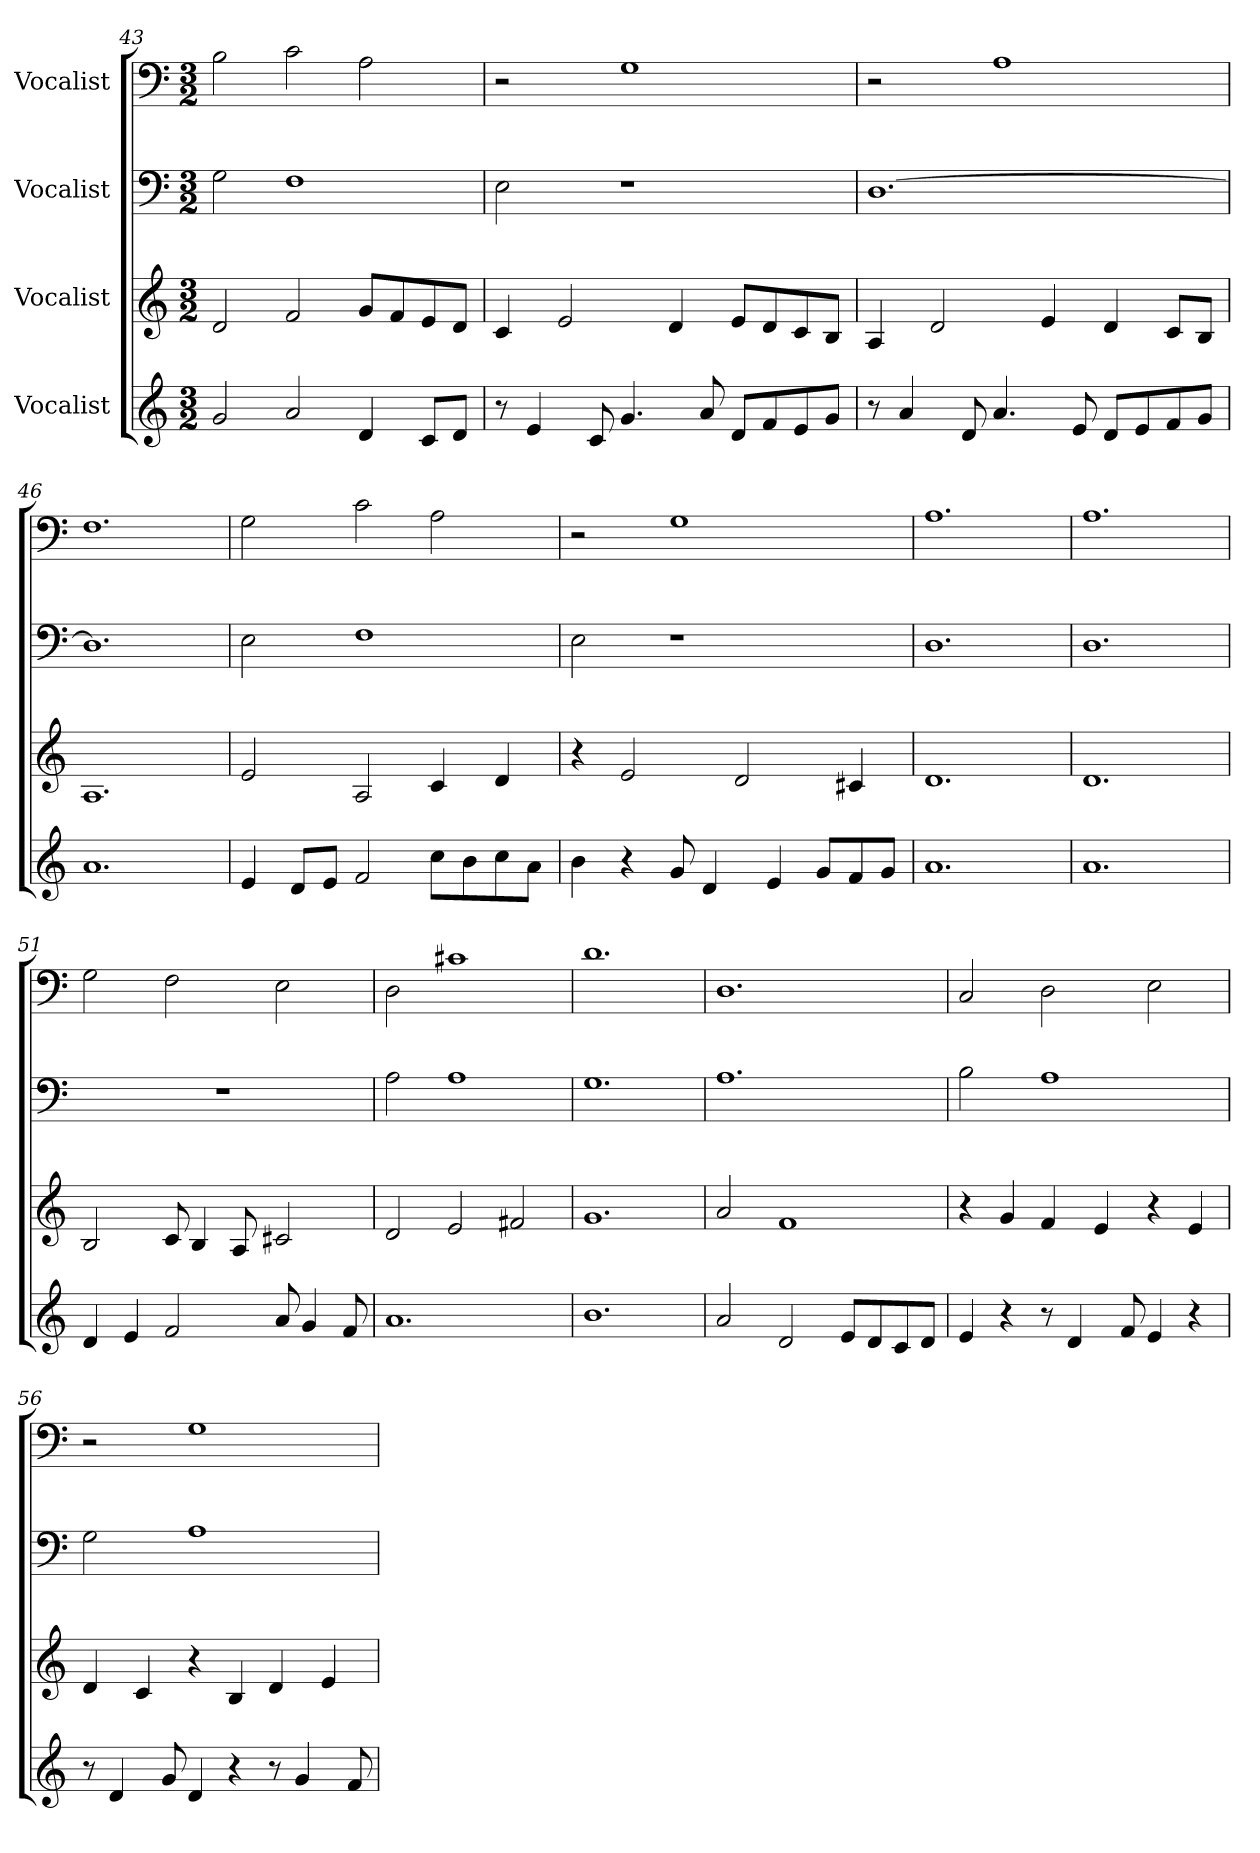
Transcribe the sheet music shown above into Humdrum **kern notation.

**kern	**kern	**kern	**kern
*part4	*part3	*part2	*part1
*staff4	*staff3	*staff2	*staff1
*I"Vocalist	*I"Vocalist	*I"Vocalist	*I"Vocalist
*M3/2	*M3/2	*M3/2	*M3/2
=43	=43	=43	=43
2g	2d	2G	2B
2a	2f	1F	2c
4d	8gL	.	2A
.	8f	.	.
8cL	8e	.	.
8dJ	8dJ	.	.
=44	=44	=44	=44
8r	4c	2E	2r
4e	.	.	.
.	2e	.	.
8c	.	.	.
4.g	.	1r	1G
.	4d	.	.
8a	.	.	.
8dL	8eL	.	.
8f	8d	.	.
8e	8c	.	.
8gJ	8BJ	.	.
=45	=45	=45	=45
8r	4A	[1.D	2r
4a	.	.	.
.	2d	.	.
8d	.	.	.
4.a	.	.	1A
.	4e	.	.
8e	.	.	.
8dL	4d	.	.
8e	.	.	.
8f	8cL	.	.
8gJ	8BJ	.	.
=46	=46	=46	=46
1.a	1.A	1.D]	1.F
=47	=47	=47	=47
4e	2e	2E	2G
8dL	.	.	.
8eJ	.	.	.
2f	2A	1F	2c
8ccL	4c	.	2A
8b	.	.	.
8cc	4d	.	.
8aJ	.	.	.
=48	=48	=48	=48
4b	4r	2E	2r
4r	2e	.	.
8g	.	1r	1G
4d	.	.	.
.	2d	.	.
4e	.	.	.
8gL	.	.	.
8f	4c#X	.	.
8gJ	.	.	.
=49	=49	=49	=49
1.a	1.d	1.D	1.A
=50	=50	=50	=50
1.a	1.d	1.D	1.A
=51	=51	=51	=51
4d	2B	1.r	2G
4e	.	.	.
2f	8c	.	2F
.	4B	.	.
.	8A	.	.
8a	2c#X	.	2E
4g	.	.	.
8f	.	.	.
=52	=52	=52	=52
1.a	2d	2A	2D
.	2e	1A	1c#X
.	2f#X	.	.
=53	=53	=53	=53
1.b	1.g	1.G	1.d
=54	=54	=54	=54
2a	2a	1.A	1.D
2d	1f	.	.
8eL	.	.	.
8d	.	.	.
8c	.	.	.
8dJ	.	.	.
=55	=55	=55	=55
4e	4r	2B	2C
4r	4g	.	.
8r	4f	1A	2D
4d	.	.	.
.	4e	.	.
8f	.	.	.
4e	4r	.	2E
4r	4e	.	.
=56	=56	=56	=56
8r	4d	2G	2r
4d	.	.	.
.	4c	.	.
8g	.	.	.
4d	4r	1A	1G
4r	4B	.	.
8r	4d	.	.
4g	.	.	.
.	4e	.	.
8f	.	.	.
=	=	=	=
*-	*-	*-	*-
